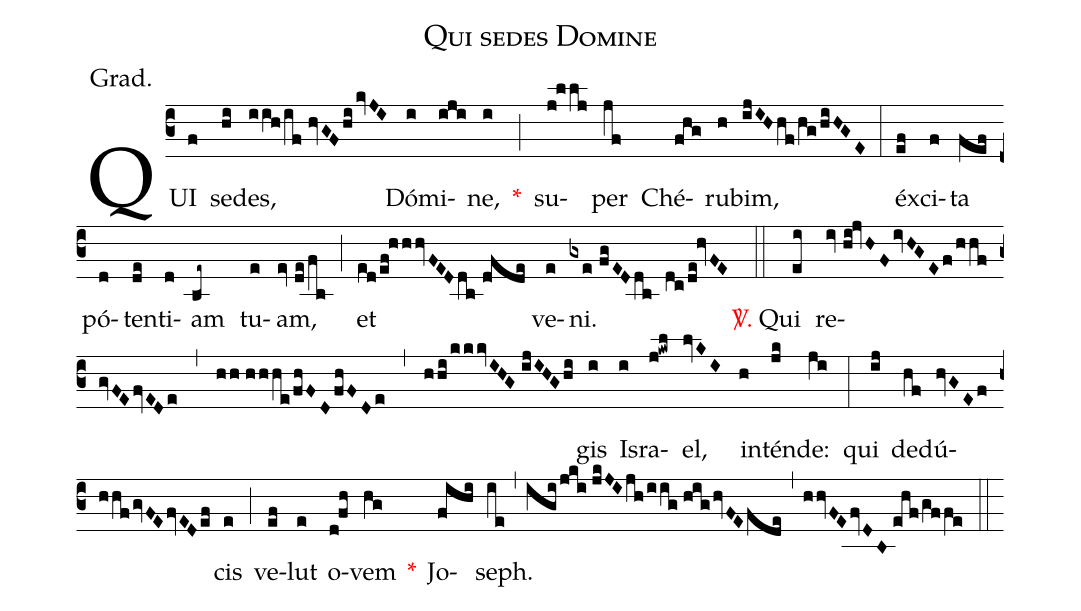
name:Qui sedes Domine;
annotation:Grad.;
mode:VII.;
office-part:Gradual;
%%
(c3) QUI(f) se(hi)des,(i/ih/if//hvGFhi/kvJI) Dó(i)mi(iji)ne,(i) <v>\red{*}</v>(;) su(j!llj)per(jf) Ché(fhg)ru(h)bim,(ijIHhf/hg/hiHGE) (:) éx(ef)ci(f)ta(fef) pó(d)ten(de)ti(d)am(be~) tu(e)am,(ev//de/fb) (;) et(ed/ef!hhhvFEDdb//dfde) ve(e)ni.(gxe//fgEDdb dc/de!hvFE) (::) <v>\red{\Vbar.}</v> Qui(ei) re(iv//hi!jvHFivHGEf/h/hf/gvFEfvEDe,hh//hhhe/fhFDfhFDe,hhi/kkkvIHG//ijIHGhi)gis(i) Is(i)ra(j!kwl)el,(lvKI) in(h)tén(jk)de:(ji) (:) qui(ij) de(hf)dú(hvGEf/h/hf/gvFEfvEDef)cis(e) (;) ve(ef)lut(e) o(d!fh)vem(hg) <v>\red{*}</v>() Jo(fihi)seph.(ie,igi/jki//jkJIjh/iig//hig/hvFEfde,hhvFEfvDB//ehf/gf/fe) (::)
